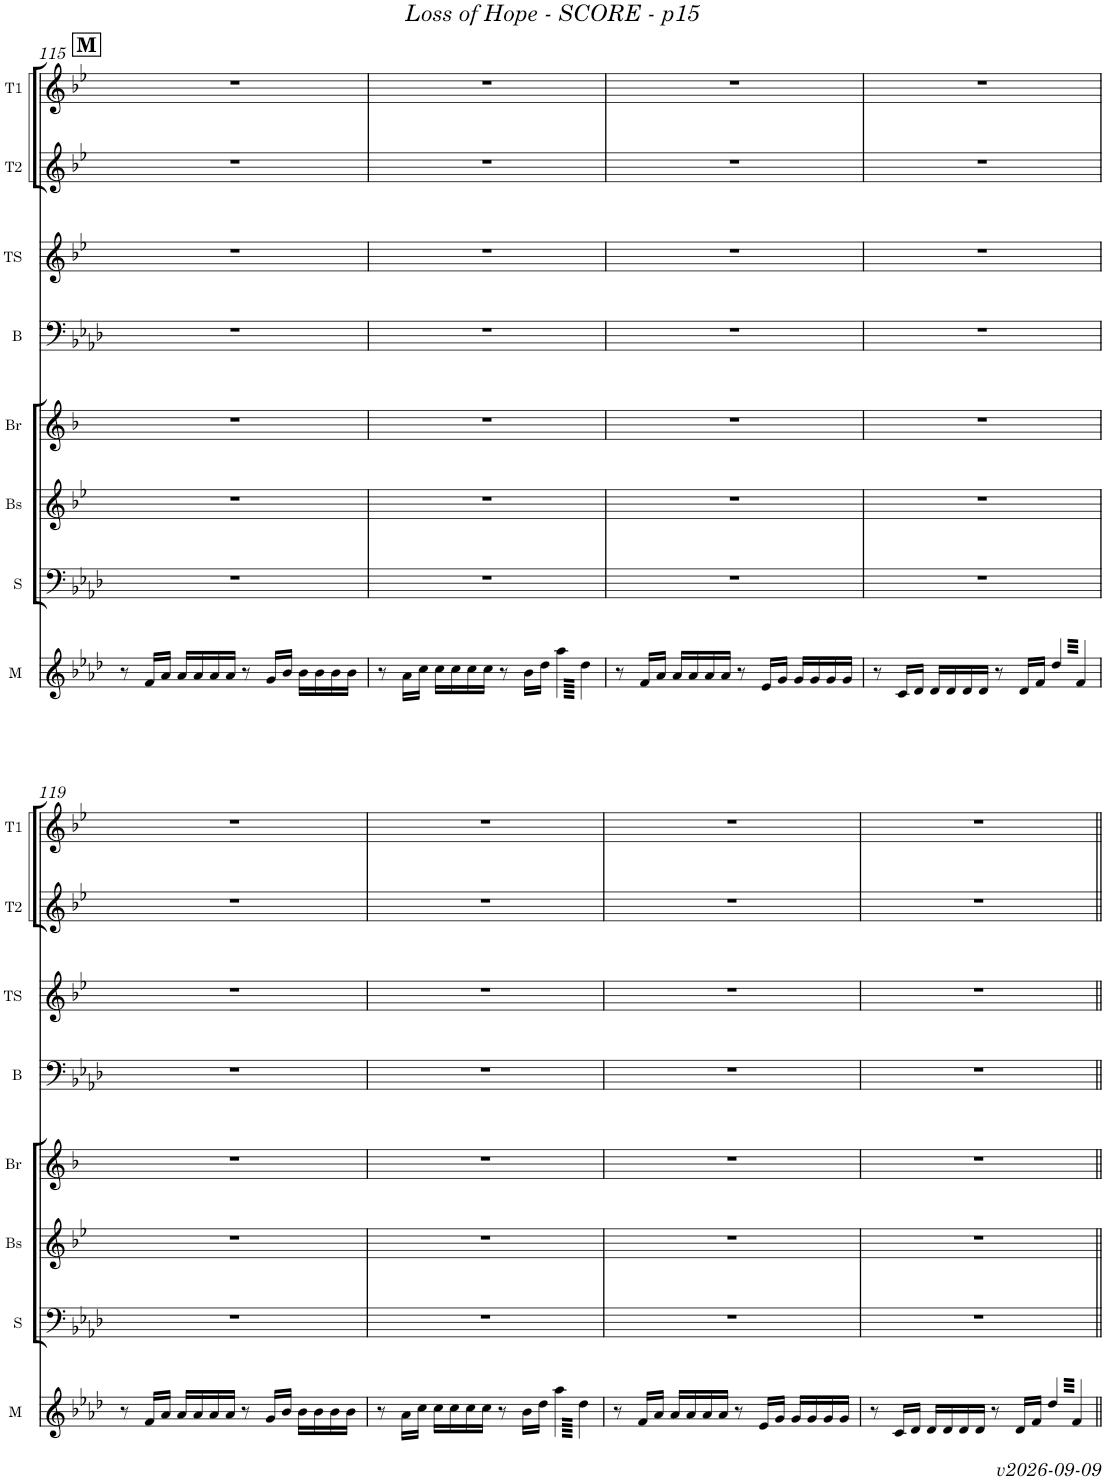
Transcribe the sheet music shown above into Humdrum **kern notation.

**kern	**kern	**kern	**kern	**kern	**kern	**kern	**kern
*part8	*part7	*part6	*part5	*part4	*part3	*part2	*part1
*staff8	*staff7	*staff6	*staff5	*staff4	*staff3	*staff2	*staff1
*I"Marimba	*I"Sousa	*I"Bass Sax	*I"Bari Sax	*I"Trombone	*I"Tenor Sax	*I"Trumpet 2	*I"Trumpet 1
*I'M	*I'S	*I'Bs	*I'Br	*	*I'TS	*I'T2	*I'T1
!!LO:PB:g=z
*clefG2	*clefF4	*clefG2	*clefG2	*clefF4	*clefG2	*clefG2	*clefG2
*	*	*Trd15c26	*Trd12c21	*	*Trd8c14	*Trd1c2	*Trd1c2
*k[b-e-a-d-]	*k[b-e-a-d-]	*k[b-e-]	*k[b-]	*k[b-e-a-d-]	*k[b-e-]	*k[b-e-]	*k[b-e-]
*M4/4	*M4/4	*M4/4	*M4/4	*M4/4	*M4/4	*M4/4	*M4/4
!!LO:REH:place=s1:a:B:cj:fs=14:t=M
=115	=115	=115	=115	=115	=115	=115	=115
8r	1r	1r	1r	1r	1r	1r	1r
16f/LL	.	.	.	.	.	.	.
16a-/JJ	.	.	.	.	.	.	.
16a-/LL	.	.	.	.	.	.	.
16a-/	.	.	.	.	.	.	.
16a-/	.	.	.	.	.	.	.
16a-/JJ	.	.	.	.	.	.	.
8r	.	.	.	.	.	.	.
16g/LL	.	.	.	.	.	.	.
16b-/JJ	.	.	.	.	.	.	.
16b-\LL	.	.	.	.	.	.	.
16b-\	.	.	.	.	.	.	.
16b-\	.	.	.	.	.	.	.
16b-\JJ	.	.	.	.	.	.	.
=116	=116	=116	=116	=116	=116	=116	=116
8r	1r	1r	1r	1r	1r	1r	1r
16a-\LL	.	.	.	.	.	.	.
16cc\JJ	.	.	.	.	.	.	.
16cc\LL	.	.	.	.	.	.	.
16cc\	.	.	.	.	.	.	.
16cc\	.	.	.	.	.	.	.
16cc\JJ	.	.	.	.	.	.	.
8r	.	.	.	.	.	.	.
16b-\LL	.	.	.	.	.	.	.
16dd-\JJ	.	.	.	.	.	.	.
*tremolo	*	*	*	*	*	*	*
128aa-\LLLLL	.	.	.	.	.	.	.
128dd-\	.	.	.	.	.	.	.
128aa-\	.	.	.	.	.	.	.
128dd-\	.	.	.	.	.	.	.
128aa-\	.	.	.	.	.	.	.
128dd-\	.	.	.	.	.	.	.
128aa-\	.	.	.	.	.	.	.
128dd-\	.	.	.	.	.	.	.
128aa-\	.	.	.	.	.	.	.
128dd-\	.	.	.	.	.	.	.
128aa-\	.	.	.	.	.	.	.
128dd-\	.	.	.	.	.	.	.
128aa-\	.	.	.	.	.	.	.
128dd-\	.	.	.	.	.	.	.
128aa-\	.	.	.	.	.	.	.
128dd-\	.	.	.	.	.	.	.
128aa-\	.	.	.	.	.	.	.
128dd-\	.	.	.	.	.	.	.
128aa-\	.	.	.	.	.	.	.
128dd-\	.	.	.	.	.	.	.
128aa-\	.	.	.	.	.	.	.
128dd-\	.	.	.	.	.	.	.
128aa-\	.	.	.	.	.	.	.
128dd-\	.	.	.	.	.	.	.
128aa-\	.	.	.	.	.	.	.
128dd-\	.	.	.	.	.	.	.
128aa-\	.	.	.	.	.	.	.
128dd-\	.	.	.	.	.	.	.
128aa-\	.	.	.	.	.	.	.
128dd-\	.	.	.	.	.	.	.
128aa-\	.	.	.	.	.	.	.
128dd-\JJJJJ	.	.	.	.	.	.	.
*Xtremolo	*	*	*	*	*	*	*
=117	=117	=117	=117	=117	=117	=117	=117
8r	1r	1r	1r	1r	1r	1r	1r
.	.	.	.	.	.	.	.
.	.	.	.	.	.	.	.
.	.	.	.	.	.	.	.
.	.	.	.	.	.	.	.
.	.	.	.	.	.	.	.
.	.	.	.	.	.	.	.
.	.	.	.	.	.	.	.
.	.	.	.	.	.	.	.
.	.	.	.	.	.	.	.
.	.	.	.	.	.	.	.
.	.	.	.	.	.	.	.
.	.	.	.	.	.	.	.
.	.	.	.	.	.	.	.
.	.	.	.	.	.	.	.
.	.	.	.	.	.	.	.
16f/LL	.	.	.	.	.	.	.
16a-/JJ	.	.	.	.	.	.	.
16a-/LL	.	.	.	.	.	.	.
16a-/	.	.	.	.	.	.	.
16a-/	.	.	.	.	.	.	.
16a-/JJ	.	.	.	.	.	.	.
8r	.	.	.	.	.	.	.
16e-/LL	.	.	.	.	.	.	.
16g/JJ	.	.	.	.	.	.	.
16g/LL	.	.	.	.	.	.	.
16g/	.	.	.	.	.	.	.
16g/	.	.	.	.	.	.	.
16g/JJ	.	.	.	.	.	.	.
=118	=118	=118	=118	=118	=118	=118	=118
8r	1r	1r	1r	1r	1r	1r	1r
16c/LL	.	.	.	.	.	.	.
16d-/JJ	.	.	.	.	.	.	.
16d-/LL	.	.	.	.	.	.	.
16d-/	.	.	.	.	.	.	.
16d-/	.	.	.	.	.	.	.
16d-/JJ	.	.	.	.	.	.	.
8r	.	.	.	.	.	.	.
16d-/LL	.	.	.	.	.	.	.
16f/JJ	.	.	.	.	.	.	.
*tremolo	*	*	*	*	*	*	*
64dd-/LLLL	.	.	.	.	.	.	.
64f/	.	.	.	.	.	.	.
64dd-/	.	.	.	.	.	.	.
64f/	.	.	.	.	.	.	.
64dd-/	.	.	.	.	.	.	.
64f/	.	.	.	.	.	.	.
64dd-/	.	.	.	.	.	.	.
64f/	.	.	.	.	.	.	.
64dd-/	.	.	.	.	.	.	.
64f/	.	.	.	.	.	.	.
64dd-/	.	.	.	.	.	.	.
64f/	.	.	.	.	.	.	.
64dd-/	.	.	.	.	.	.	.
64f/	.	.	.	.	.	.	.
64dd-/	.	.	.	.	.	.	.
64f/JJJJ	.	.	.	.	.	.	.
*Xtremolo	*	*	*	*	*	*	*
!!LO:LB:g=z
=119	=119	=119	=119	=119	=119	=119	=119
8r	1r	1r	1r	1r	1r	1r	1r
.	.	.	.	.	.	.	.
.	.	.	.	.	.	.	.
.	.	.	.	.	.	.	.
.	.	.	.	.	.	.	.
.	.	.	.	.	.	.	.
.	.	.	.	.	.	.	.
.	.	.	.	.	.	.	.
16f/LL	.	.	.	.	.	.	.
16a-/JJ	.	.	.	.	.	.	.
16a-/LL	.	.	.	.	.	.	.
16a-/	.	.	.	.	.	.	.
16a-/	.	.	.	.	.	.	.
16a-/JJ	.	.	.	.	.	.	.
8r	.	.	.	.	.	.	.
16g/LL	.	.	.	.	.	.	.
16b-/JJ	.	.	.	.	.	.	.
16b-\LL	.	.	.	.	.	.	.
16b-\	.	.	.	.	.	.	.
16b-\	.	.	.	.	.	.	.
16b-\JJ	.	.	.	.	.	.	.
=120	=120	=120	=120	=120	=120	=120	=120
8r	1r	1r	1r	1r	1r	1r	1r
16a-\LL	.	.	.	.	.	.	.
16cc\JJ	.	.	.	.	.	.	.
16cc\LL	.	.	.	.	.	.	.
16cc\	.	.	.	.	.	.	.
16cc\	.	.	.	.	.	.	.
16cc\JJ	.	.	.	.	.	.	.
8r	.	.	.	.	.	.	.
16b-\LL	.	.	.	.	.	.	.
16dd-\JJ	.	.	.	.	.	.	.
*tremolo	*	*	*	*	*	*	*
128aa-\LLLLL	.	.	.	.	.	.	.
128dd-\	.	.	.	.	.	.	.
128aa-\	.	.	.	.	.	.	.
128dd-\	.	.	.	.	.	.	.
128aa-\	.	.	.	.	.	.	.
128dd-\	.	.	.	.	.	.	.
128aa-\	.	.	.	.	.	.	.
128dd-\	.	.	.	.	.	.	.
128aa-\	.	.	.	.	.	.	.
128dd-\	.	.	.	.	.	.	.
128aa-\	.	.	.	.	.	.	.
128dd-\	.	.	.	.	.	.	.
128aa-\	.	.	.	.	.	.	.
128dd-\	.	.	.	.	.	.	.
128aa-\	.	.	.	.	.	.	.
128dd-\	.	.	.	.	.	.	.
128aa-\	.	.	.	.	.	.	.
128dd-\	.	.	.	.	.	.	.
128aa-\	.	.	.	.	.	.	.
128dd-\	.	.	.	.	.	.	.
128aa-\	.	.	.	.	.	.	.
128dd-\	.	.	.	.	.	.	.
128aa-\	.	.	.	.	.	.	.
128dd-\	.	.	.	.	.	.	.
128aa-\	.	.	.	.	.	.	.
128dd-\	.	.	.	.	.	.	.
128aa-\	.	.	.	.	.	.	.
128dd-\	.	.	.	.	.	.	.
128aa-\	.	.	.	.	.	.	.
128dd-\	.	.	.	.	.	.	.
128aa-\	.	.	.	.	.	.	.
128dd-\JJJJJ	.	.	.	.	.	.	.
*Xtremolo	*	*	*	*	*	*	*
=121	=121	=121	=121	=121	=121	=121	=121
8r	1r	1r	1r	1r	1r	1r	1r
.	.	.	.	.	.	.	.
.	.	.	.	.	.	.	.
.	.	.	.	.	.	.	.
.	.	.	.	.	.	.	.
.	.	.	.	.	.	.	.
.	.	.	.	.	.	.	.
.	.	.	.	.	.	.	.
.	.	.	.	.	.	.	.
.	.	.	.	.	.	.	.
.	.	.	.	.	.	.	.
.	.	.	.	.	.	.	.
.	.	.	.	.	.	.	.
.	.	.	.	.	.	.	.
.	.	.	.	.	.	.	.
.	.	.	.	.	.	.	.
16f/LL	.	.	.	.	.	.	.
16a-/JJ	.	.	.	.	.	.	.
16a-/LL	.	.	.	.	.	.	.
16a-/	.	.	.	.	.	.	.
16a-/	.	.	.	.	.	.	.
16a-/JJ	.	.	.	.	.	.	.
8r	.	.	.	.	.	.	.
16e-/LL	.	.	.	.	.	.	.
16g/JJ	.	.	.	.	.	.	.
16g/LL	.	.	.	.	.	.	.
16g/	.	.	.	.	.	.	.
16g/	.	.	.	.	.	.	.
16g/JJ	.	.	.	.	.	.	.
=122	=122	=122	=122	=122	=122	=122	=122
8r	1r	1r	1r	1r	1r	1r	1r
16c/LL	.	.	.	.	.	.	.
16d-/JJ	.	.	.	.	.	.	.
16d-/LL	.	.	.	.	.	.	.
16d-/	.	.	.	.	.	.	.
16d-/	.	.	.	.	.	.	.
16d-/JJ	.	.	.	.	.	.	.
8r	.	.	.	.	.	.	.
16d-/LL	.	.	.	.	.	.	.
16f/JJ	.	.	.	.	.	.	.
*tremolo	*	*	*	*	*	*	*
64dd-/LLLL	.	.	.	.	.	.	.
64f/	.	.	.	.	.	.	.
64dd-/	.	.	.	.	.	.	.
64f/	.	.	.	.	.	.	.
64dd-/	.	.	.	.	.	.	.
64f/	.	.	.	.	.	.	.
64dd-/	.	.	.	.	.	.	.
64f/	.	.	.	.	.	.	.
64dd-/	.	.	.	.	.	.	.
64f/	.	.	.	.	.	.	.
64dd-/	.	.	.	.	.	.	.
64f/	.	.	.	.	.	.	.
64dd-/	.	.	.	.	.	.	.
64f/	.	.	.	.	.	.	.
64dd-/	.	.	.	.	.	.	.
64f/JJJJ	.	.	.	.	.	.	.
*Xtremolo	*	*	*	*	*	*	*
.	.	.	.	.	.	.	.
.	.	.	.	.	.	.	.
.	.	.	.	.	.	.	.
.	.	.	.	.	.	.	.
.	.	.	.	.	.	.	.
.	.	.	.	.	.	.	.
.	.	.	.	.	.	.	.
.	.	.	.	.	.	.	.
=||	=||	=||	=||	=||	=||	=||	=||
*-	*-	*-	*-	*-	*-	*-	*-
